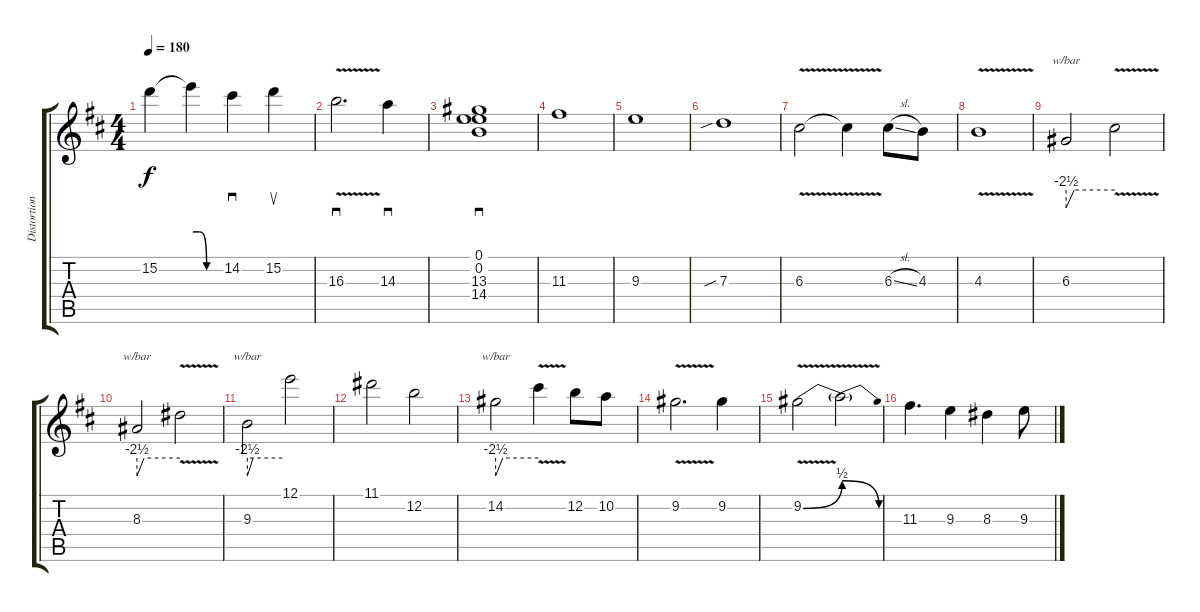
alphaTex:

\track ("Distortion Guitar" "Distortion") {instrument overdrivenguitar}
\staff {score tabs}
\tuning (E4 B3 G3 D3 A2 E2) {hide}
\ts (4 4)
\tempo 180
\clef g2
\ks d
15.2{t}.4{dy f} 15.2{be (custom 0 4 15 4 30 0 60 0) t}.4 14.2.4{sd} 15.2.4{su} |
16.3{v}.2{d sd} 14.3.4{sd} |
(0.1 0.2 13.3 14.4).1{sd} |
11.3.1 |
9.3.1 |
7.3{sib}.1 |
6.3{v}.2 6.3{t}.4 6.3{sl}.8 4.3.8 |
4.3{v}.1 |
6.3.2{tbe (custom default 0 -10 10 0 60 0)} 6.3{v t}.2 |
8.3.2{tbe (custom default 0 -10 10 0 60 0)} 8.3{v t}.2 |
9.3.2{tbe (custom default 0 -10 10 0 60 0)} 12.1.2 |
11.1.2 12.2.2 |
14.2.2{tbe (custom default 0 -10 10 0 60 0)} 14.2{v t}.4 12.2.8 10.2.8 |
9.2{v}.2{d} 9.2.4 |
9.2{be (bend 0 0 60 2) v}.2 9.2{be (release 0 2 60 0) t}.2 |
11.3.4{d} 9.3.4 8.3.4 9.3.8
